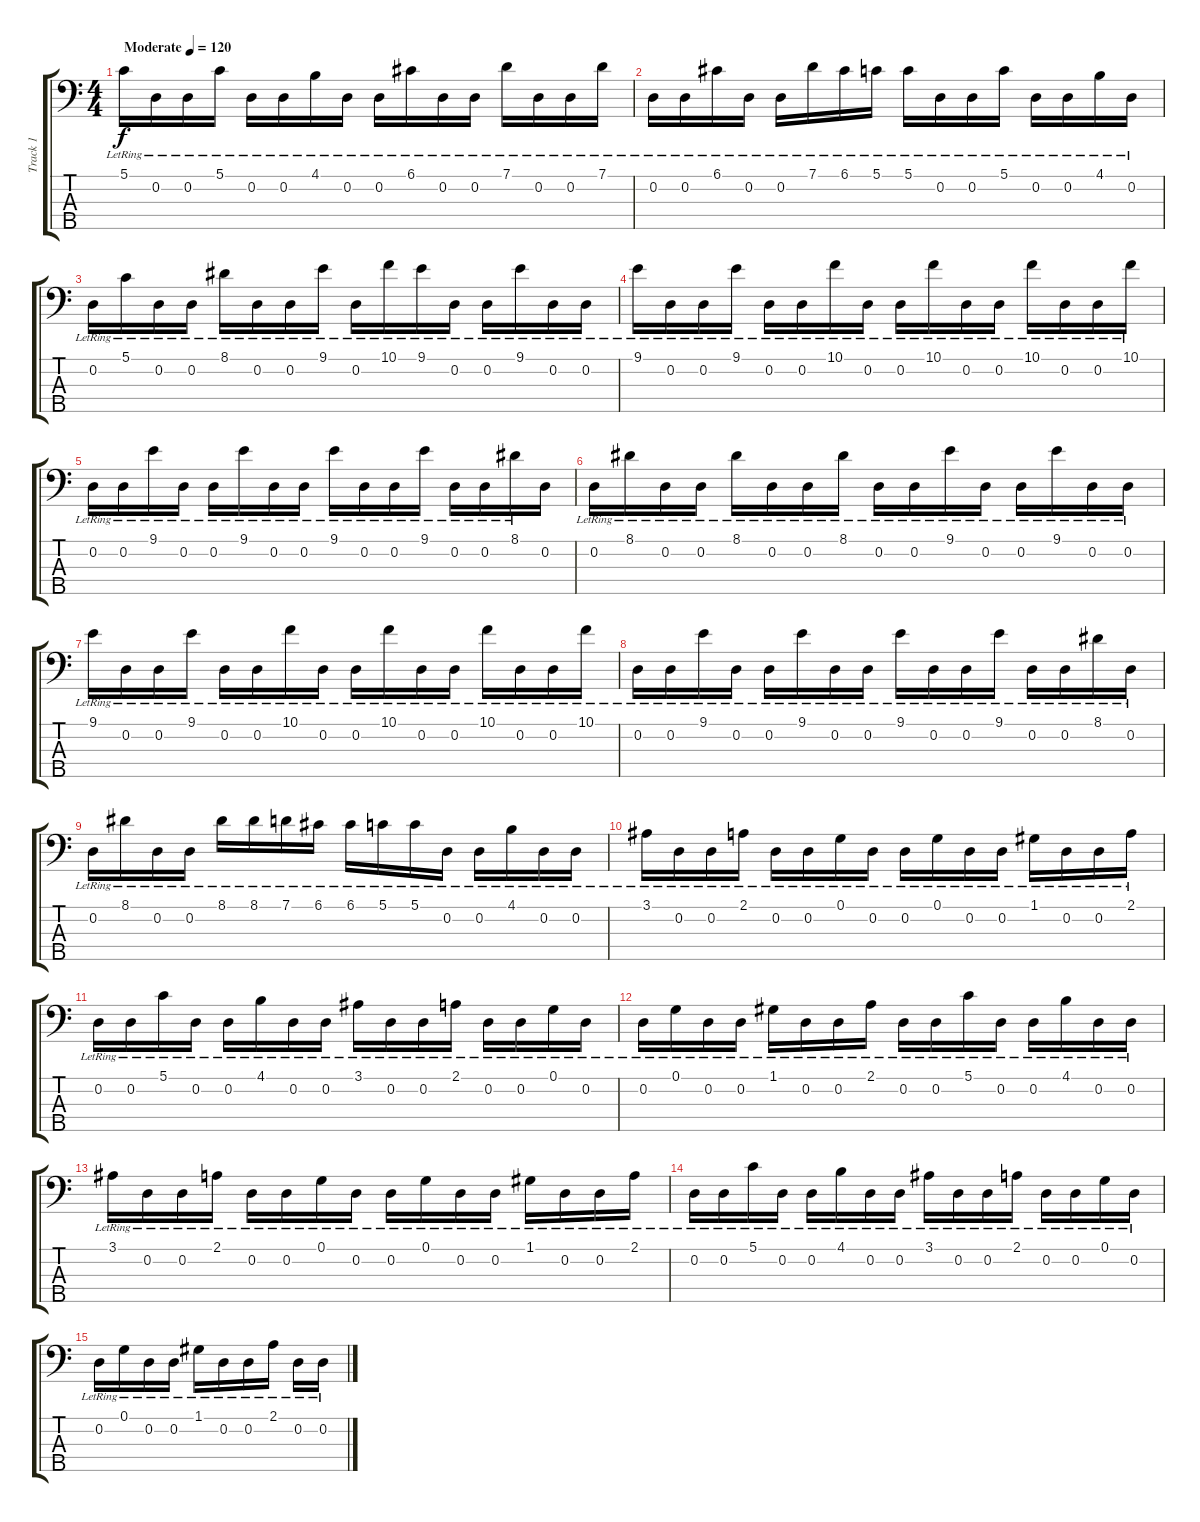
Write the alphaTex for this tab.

\track ("Track 1" "Track 1") {instrument electricbassfinger}
\staff {score tabs}
\tuning (G2 D2 A1 E1 B0) {hide}
\ts (4 4)
\tempo (120 "Moderate")
\clef f4
\ks c
5.1{lr}.16{dy f instrument electricbassfinger} 0.2{lr}.16 0.2{lr}.16 5.1{lr}.16 0.2{lr}.16 0.2{lr}.16 4.1{lr}.16 0.2{lr}.16 0.2{lr}.16 6.1{lr}.16 0.2{lr}.16 0.2{lr}.16 7.1{lr}.16 0.2{lr}.16 0.2{lr}.16 7.1{lr}.16 |
0.2{lr}.16 0.2{lr}.16 6.1{lr}.16 0.2{lr}.16 0.2{lr}.16 7.1{lr}.16 6.1{lr}.16 5.1{lr}.16 5.1{lr}.16 0.2{lr}.16 0.2{lr}.16 5.1{lr}.16 0.2{lr}.16 0.2{lr}.16 4.1{lr}.16 0.2{lr}.16 |
0.2{lr}.16 5.1{lr}.16 0.2{lr}.16 0.2{lr}.16 8.1{lr}.16 0.2{lr}.16 0.2{lr}.16 9.1{lr}.16 0.2{lr}.16 10.1{lr}.16 9.1{lr}.16 0.2{lr}.16 0.2{lr}.16 9.1{lr}.16 0.2{lr}.16 0.2{lr}.16 |
9.1{lr}.16 0.2{lr}.16 0.2{lr}.16 9.1{lr}.16 0.2{lr}.16 0.2{lr}.16 10.1{lr}.16 0.2{lr}.16 0.2{lr}.16 10.1{lr}.16 0.2{lr}.16 0.2{lr}.16 10.1{lr}.16 0.2{lr}.16 0.2{lr}.16 10.1{lr}.16 |
0.2{lr}.16 0.2{lr}.16 9.1{lr}.16 0.2{lr}.16 0.2{lr}.16 9.1{lr}.16 0.2{lr}.16 0.2{lr}.16 9.1{lr}.16 0.2{lr}.16 0.2{lr}.16 9.1{lr}.16 0.2{lr}.16 0.2{lr}.16 8.1{lr}.16 0.2.16 |
0.2{lr}.16 8.1{lr}.16 0.2{lr}.16 0.2{lr}.16 8.1{lr}.16 0.2{lr}.16 0.2{lr}.16 8.1{lr}.16 0.2{lr}.16 0.2{lr}.16 9.1{lr}.16 0.2{lr}.16 0.2{lr}.16 9.1{lr}.16 0.2{lr}.16 0.2{lr}.16 |
9.1{lr}.16 0.2{lr}.16 0.2{lr}.16 9.1{lr}.16 0.2{lr}.16 0.2{lr}.16 10.1{lr}.16 0.2{lr}.16 0.2{lr}.16 10.1{lr}.16 0.2{lr}.16 0.2{lr}.16 10.1{lr}.16 0.2{lr}.16 0.2{lr}.16 10.1{lr}.16 |
0.2{lr}.16 0.2{lr}.16 9.1{lr}.16 0.2{lr}.16 0.2{lr}.16 9.1{lr}.16 0.2{lr}.16 0.2{lr}.16 9.1{lr}.16 0.2{lr}.16 0.2{lr}.16 9.1{lr}.16 0.2{lr}.16 0.2{lr}.16 8.1{lr}.16 0.2{lr}.16 |
0.2{lr}.16 8.1{lr}.16 0.2{lr}.16 0.2{lr}.16 8.1{lr}.16 8.1{lr}.16 7.1{lr}.16 6.1{lr}.16 6.1{lr}.16 5.1{lr}.16 5.1{lr}.16 0.2{lr}.16 0.2{lr}.16 4.1{lr}.16 0.2{lr}.16 0.2{lr}.16 |
3.1{lr}.16 0.2{lr}.16 0.2{lr}.16 2.1{lr}.16 0.2{lr}.16 0.2{lr}.16 0.1{lr}.16 0.2{lr}.16 0.2{lr}.16 0.1{lr}.16 0.2{lr}.16 0.2{lr}.16 1.1{lr}.16 0.2{lr}.16 0.2{lr}.16 2.1{lr}.16 |
0.2{lr}.16 0.2{lr}.16 5.1{lr}.16 0.2{lr}.16 0.2{lr}.16 4.1{lr}.16 0.2{lr}.16 0.2{lr}.16 3.1{lr}.16 0.2{lr}.16 0.2{lr}.16 2.1{lr}.16 0.2{lr}.16 0.2{lr}.16 0.1{lr}.16 0.2{lr}.16 |
0.2{lr}.16 0.1{lr}.16 0.2{lr}.16 0.2{lr}.16 1.1{lr}.16 0.2{lr}.16 0.2{lr}.16 2.1{lr}.16 0.2{lr}.16 0.2{lr}.16 5.1{lr}.16 0.2{lr}.16 0.2{lr}.16 4.1{lr}.16 0.2{lr}.16 0.2{lr}.16 |
3.1{lr}.16 0.2{lr}.16 0.2{lr}.16 2.1{lr}.16 0.2{lr}.16 0.2{lr}.16 0.1{lr}.16 0.2{lr}.16 0.2{lr}.16 0.1{lr}.16 0.2{lr}.16 0.2{lr}.16 1.1{lr}.16 0.2{lr}.16 0.2{lr}.16 2.1{lr}.16 |
0.2{lr}.16 0.2{lr}.16 5.1{lr}.16 0.2{lr}.16 0.2{lr}.16 4.1{lr}.16 0.2{lr}.16 0.2{lr}.16 3.1{lr}.16 0.2{lr}.16 0.2{lr}.16 2.1{lr}.16 0.2{lr}.16 0.2{lr}.16 0.1{lr}.16 0.2{lr}.16 |
0.2{lr}.16 0.1{lr}.16 0.2{lr}.16 0.2{lr}.16 1.1{lr}.16 0.2{lr}.16 0.2{lr}.16 2.1{lr}.16 0.2{lr}.16 0.2{lr}.16
